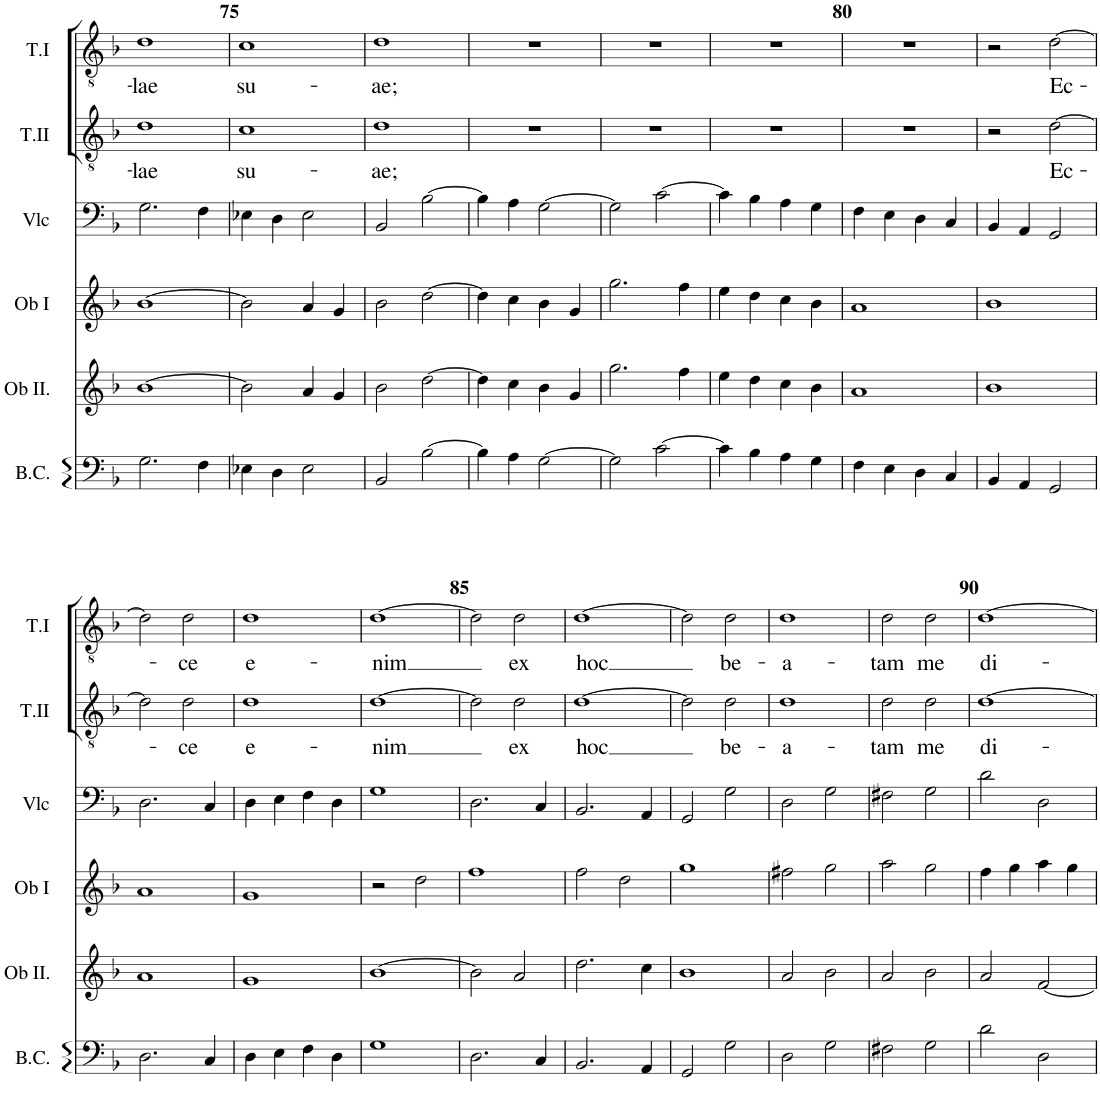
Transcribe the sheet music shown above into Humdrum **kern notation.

**kern	**kern	**kern	**kern	**kern	**text	**kern	**text
*part6	*part5	*part4	*part3	*part2	*part2	*part1	*part1
*staff6	*staff5	*staff4	*staff3	*staff2	*staff2	*staff1	*staff1
*I"Continuo	*I"Oboe II	*I"Oboe I	*I"Violoncelle	*I"Ténor II	*	*I"Tenor I	*
*	*I'Ob II.	*I'Ob I	*I'Vlc	*I'T.II	*	*I'T.I	*
!!LO:PB:g=z
*clefF4	*clefG2	*clefG2	*clefF4	*clefGv2	*	*clefGv2	*
*k[b-]	*k[b-]	*k[b-]	*k[b-]	*k[b-]	*	*k[b-]	*
*M2/2	*M2/2	*M2/2	*M2/2	*M2/2	*	*M2/2	*
*met(c|)	*met(c|)	*met(c|)	*met(c|)	*met(c|)	*	*met(c|)	*
=74	=74	=74	=74	=74	=74	=74	=74
!	!	!	!	!	!LO:LY:b	!	!LO:LY:b
2.G\	[1b-	[1b-	2.G\	1d	-lae	1d	-lae
4F\	.	.	4F\	.	.	.	.
=75	=75	=75	=75	=75	=75	=75	=75
!	!	!	!	!	!LO:LY:b	!	!LO:LY:b
4E-X\	2b-\]	2b-\]	4E-X\	1c	su-	1c	su-
4D\	.	.	4D\	.	.	.	.
2E-\	4a/	4a/	2E-\	.	.	.	.
.	4g/	4g/	.	.	.	.	.
=76	=76	=76	=76	=76	=76	=76	=76
!	!	!	!	!	!LO:LY:b	!	!LO:LY:b
2BB-/	2b-\	2b-\	2BB-/	1d	-ae;	1d	-ae;
[2B-\	[2dd\	[2dd\	[2B-\	.	.	.	.
=77	=77	=77	=77	=77	=77	=77	=77
4B-\]	4dd\]	4dd\]	4B-\]	1r	.	1r	.
4A\	4cc\	4cc\	4A\	.	.	.	.
[2G\	4b-\	4b-\	[2G\	.	.	.	.
.	4g/	4g/	.	.	.	.	.
=78	=78	=78	=78	=78	=78	=78	=78
2G\]	2.gg\	2.gg\	2G\]	1r	.	1r	.
[2c\	.	.	[2c\	.	.	.	.
.	4ff\	4ff\	.	.	.	.	.
=79	=79	=79	=79	=79	=79	=79	=79
4c\]	4ee\	4ee\	4c\]	1r	.	1r	.
4B-\	4dd\	4dd\	4B-\	.	.	.	.
4A\	4cc\	4cc\	4A\	.	.	.	.
4G\	4b-\	4b-\	4G\	.	.	.	.
=80	=80	=80	=80	=80	=80	=80	=80
4F\	1a	1a	4F\	1r	.	1r	.
4E\	.	.	4E\	.	.	.	.
4D\	.	.	4D\	.	.	.	.
4C/	.	.	4C/	.	.	.	.
=81	=81	=81	=81	=81	=81	=81	=81
4BB-/	1b-	1b-	4BB-/	2r	.	2r	.
4AA/	.	.	4AA/	.	.	.	.
!	!	!	!	!	!LO:LY:b	!	!LO:LY:b
2GG/	.	.	2GG/	[2d\	Ec-	[2d\	Ec-
!!LO:LB:g=z
=82	=82	=82	=82	=82	=82	=82	=82
2.D\	1a	1a	2.D\	2d\]	.	2d\]	.
!	!	!	!	!	!LO:LY:b	!	!LO:LY:b
.	.	.	.	2d\	-ce	2d\	-ce
4C/	.	.	4C/	.	.	.	.
=83	=83	=83	=83	=83	=83	=83	=83
!	!	!	!	!	!LO:LY:b	!	!LO:LY:b
4D\	1g	1g	4D\	1d	e-	1d	e-
4E\	.	.	4E\	.	.	.	.
4F\	.	.	4F\	.	.	.	.
4D\	.	.	4D\	.	.	.	.
=84	=84	=84	=84	=84	=84	=84	=84
!	!	!	!	!	!LO:LY:b	!	!LO:LY:b
1G	[1b-	2r	1G	[1d	-nim	[1d	-nim
.	.	2dd\	.	.	.	.	.
=85	=85	=85	=85	=85	=85	=85	=85
2.D\	2b-\]	1ff	2.D\	2d\]	.	2d\]	.
!	!	!	!	!	!LO:LY:b	!	!LO:LY:b
.	2a/	.	.	2d\	ex	2d\	ex
4C/	.	.	4C/	.	.	.	.
=86	=86	=86	=86	=86	=86	=86	=86
!	!	!	!	!	!LO:LY:b	!	!LO:LY:b
2.BB-/	2.dd\	2ff\	2.BB-/	[1d	hoc	[1d	hoc
.	.	2dd\	.	.	.	.	.
4AA/	4cc\	.	4AA/	.	.	.	.
=87	=87	=87	=87	=87	=87	=87	=87
2GG/	1b-	1gg	2GG/	2d\]	.	2d\]	.
!	!	!	!	!	!LO:LY:b	!	!LO:LY:b
2G\	.	.	2G\	2d\	be-	2d\	be-
=88	=88	=88	=88	=88	=88	=88	=88
!	!	!	!	!	!LO:LY:b	!	!LO:LY:b
2D\	2a/	2ff#X\	2D\	1d	-a-	1d	-a-
2G\	2b-\	2gg\	2G\	.	.	.	.
=89	=89	=89	=89	=89	=89	=89	=89
!	!	!	!	!	!LO:LY:b	!	!LO:LY:b
2F#X\	2a/	2aa\	2F#X\	2d\	-tam	2d\	-tam
!	!	!	!	!	!LO:LY:b	!	!LO:LY:b
2G\	2b-\	2gg\	2G\	2d\	me	2d\	me
=90	=90	=90	=90	=90	=90	=90	=90
!	!	!	!	!	!LO:LY:b	!	!LO:LY:b
2d\	2a/	4ff\	2d\	[1d	di-	[1d	di-
.	.	4gg\	.	.	.	.	.
2D\	[2f/	4aa\	2D\	.	.	.	.
.	.	4gg\	.	.	.	.	.
=	=	=	=	=	=	=	=
*-	*-	*-	*-	*-	*-	*-	*-
